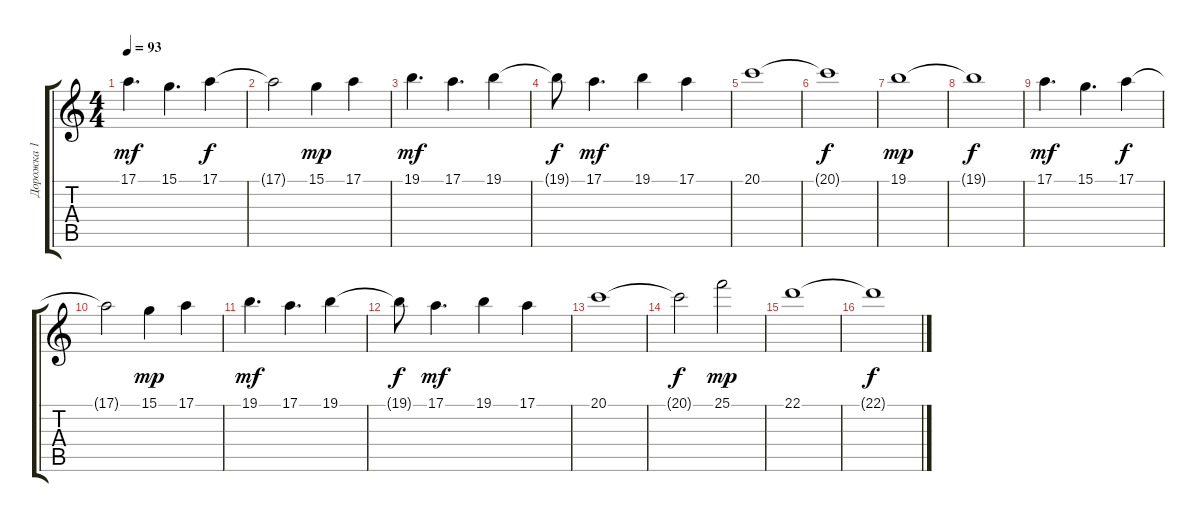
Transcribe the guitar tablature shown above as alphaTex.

\track ("Дорожка 1" "Дорожка 1") {instrument acousticgrandpiano}
\staff {score tabs}
\tuning (E4 B3 G3 D3 A2 E2) {hide}
\ts (4 4)
\tempo 93
\clef g2
\ks c
17.1.4{d dy mf} 15.1.4{d} 17.1.4{dy f} |
17.1{t}.2 15.1.4{dy mp} 17.1.4 |
19.1.4{d dy mf} 17.1.4{d} 19.1.4 |
19.1{t}.8{dy f} 17.1.4{d dy mf} 19.1.4 17.1.4 |
20.1.1 |
20.1{t}.1{dy f} |
19.1.1{dy mp} |
19.1{t}.1{dy f} |
17.1.4{d dy mf} 15.1.4{d} 17.1.4{dy f} |
17.1{t}.2 15.1.4{dy mp} 17.1.4 |
19.1.4{d dy mf} 17.1.4{d} 19.1.4 |
19.1{t}.8{dy f} 17.1.4{d dy mf} 19.1.4 17.1.4 |
20.1.1 |
20.1{t}.2{dy f} 25.1.2{dy mp} |
22.1.1 |
22.1{t}.1{dy f}
